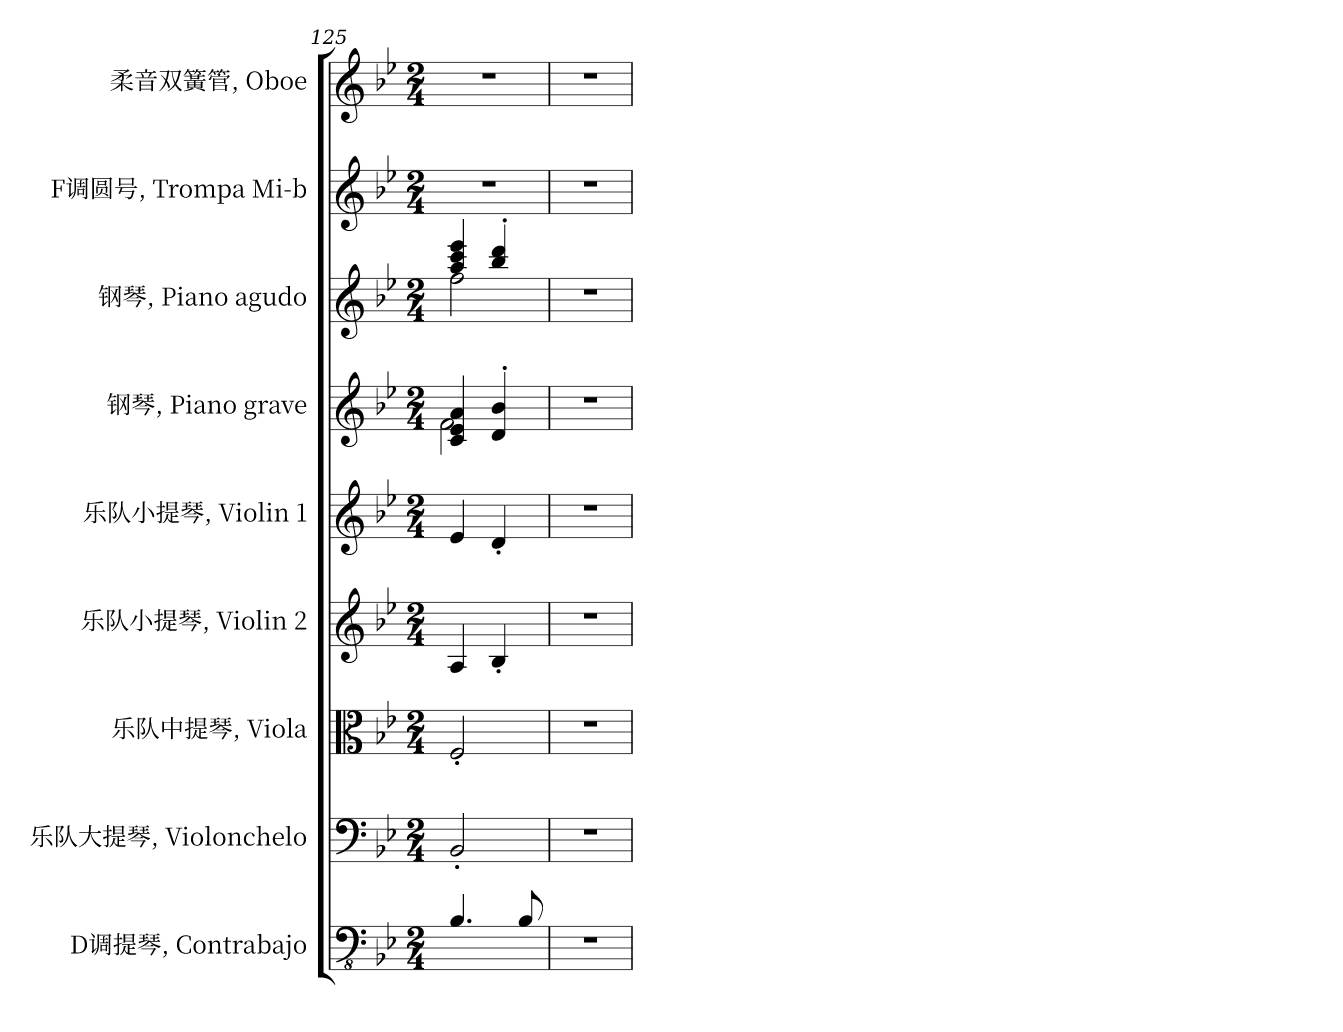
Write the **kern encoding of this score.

**kern	**kern	**kern	**kern	**kern	**kern	**kern	**kern	**kern
*part9	*part8	*part7	*part6	*part5	*part4	*part3	*part2	*part1
*staff9	*staff8	*staff7	*staff6	*staff5	*staff4	*staff3	*staff2	*staff1
*I"D调提琴, Contrabajo	*I"乐队大提琴, Violonchelo	*I"乐队中提琴, Viola	*I"乐队小提琴, Violin 2	*I"乐队小提琴, Violin 1	*I"钢琴, Piano grave	*I"钢琴, Piano agudo	*I"F调圆号, Trompa Mi-b	*I"柔音双簧管, Oboe
*	*	*	*	*	*I'Pno.	*I'Pno.	*	*
*clefFv4	*clefF4	*clefC3	*clefG2	*clefG2	*clefG2	*clefG2	*clefG2	*clefG2
*ITrd7c12	*	*	*	*	*	*	*ITrd4c7	*ITrd2c3
*k[b-e-]	*k[b-e-]	*k[b-e-]	*k[b-e-]	*k[b-e-]	*k[b-e-]	*k[b-e-]	*k[b-e-a-]	*k[f#]
*M2/4	*M2/4	*M2/4	*M2/4	*M2/4	*M2/4	*M2/4	*M2/4	*M2/4
*MM32	*MM32	*MM32	*MM32	*MM32	*MM32	*MM32	*MM32	*MM32
=125	=125	=125	=125	=125	=125	=125	=125	=125
*	*	*	*	*	*^	*^	*	*
4.BBB-/	2BB-'/	2F'/	4A/	4e-/	4c/ 4e-/ 4a/	2f\	4aa/ 4ccc/ 4eee-/	2ff\	2r	2r
.	.	.	4B-'/	4d'/	4d/' 4b-/'	.	4bb-/' 4ddd/'	.	.	.
8BBB-/	.	.	.	.	.	.	.	.	.	.
*	*	*	*	*	*v	*v	*	*	*	*
*	*	*	*	*	*	*v	*v	*	*
=126	=126	=126	=126	=126	=126	=126	=126	=126
2r	2r	2r	2r	2r	2r	2r	2r	2r
=	=	=	=	=	=	=	=	=
*-	*-	*-	*-	*-	*-	*-	*-	*-
